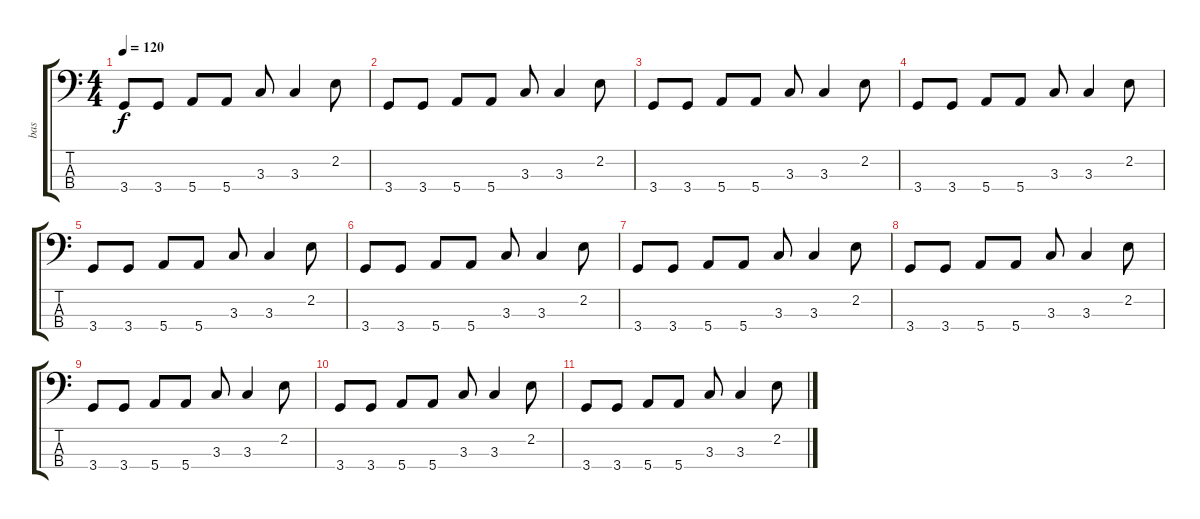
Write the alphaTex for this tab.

\track ("bas" "bas") {instrument electricbassfinger}
\staff {score tabs}
\tuning (G2 D2 A1 E1) {hide}
\ts (4 4)
\tempo 120
\clef f4
\ks c
3.4.8{dy f} 3.4.8 5.4.8 5.4.8 3.3.8 3.3.4 2.2.8 |
3.4.8 3.4.8 5.4.8 5.4.8 3.3.8 3.3.4 2.2.8 |
3.4.8 3.4.8 5.4.8 5.4.8 3.3.8 3.3.4 2.2.8 |
3.4.8 3.4.8 5.4.8 5.4.8 3.3.8 3.3.4 2.2.8 |
3.4.8 3.4.8 5.4.8 5.4.8 3.3.8 3.3.4 2.2.8 |
3.4.8{volume 12} 3.4.8 5.4.8 5.4.8 3.3.8 3.3.4 2.2.8 |
3.4.8 3.4.8 5.4.8 5.4.8 3.3.8 3.3.4 2.2.8 |
3.4.8{volume 4} 3.4.8 5.4.8 5.4.8 3.3.8 3.3.4 2.2.8 |
3.4.8 3.4.8 5.4.8 5.4.8 3.3.8 3.3.4 2.2.8{volume 0} |
3.4.8 3.4.8 5.4.8 5.4.8 3.3.8 3.3.4 2.2.8 |
3.4.8 3.4.8 5.4.8 5.4.8 3.3.8 3.3.4 2.2.8
